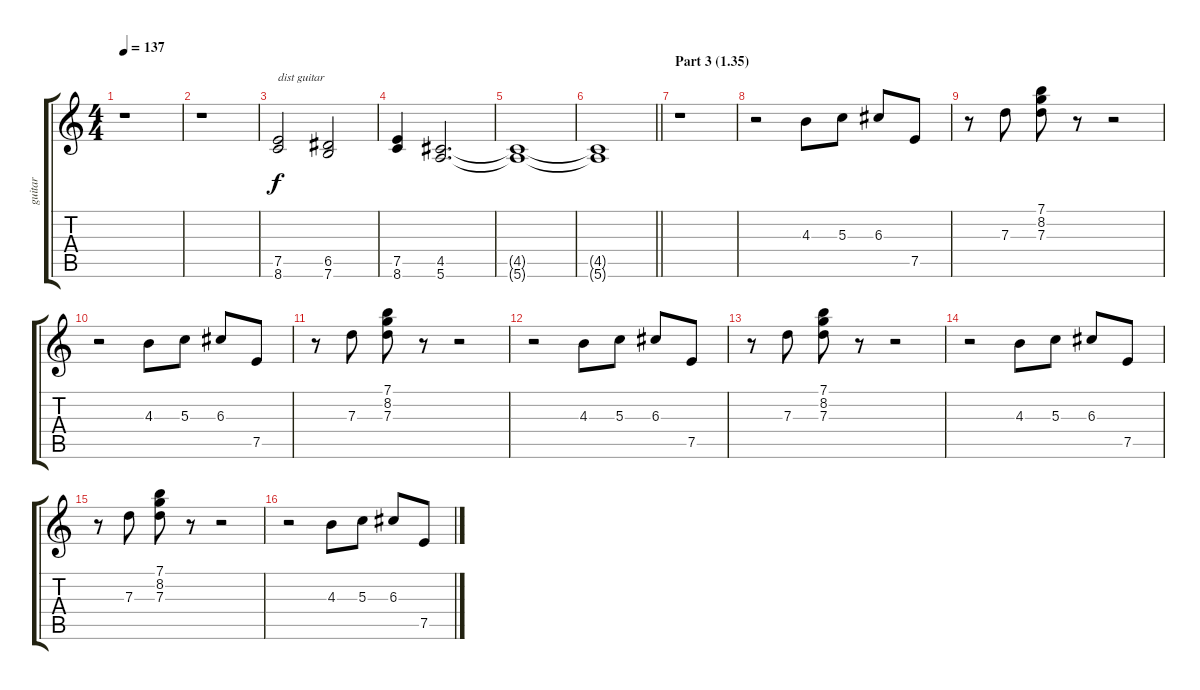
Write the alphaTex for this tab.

\track ("guitar" "guitar") {instrument distortionguitar}
\staff {score tabs}
\tuning (E4 B3 G3 D3 A2 E2) {hide}
\ts (4 4)
\tempo 137
\clef g2
\ks c
r.1{dy f} |
r.1 |
(7.5 8.6).2{txt "dist guitar" instrument distortionguitar} (6.5 7.6).2 |
(7.5 8.6).4 (4.5 5.6).2{d} |
(4.5{t} 5.6{t}).1 |
\barLineRight lightlight
(4.5{t} 5.6{t}).1 |
\section ("" "Part 3 (1.35)")
r.1 |
r.2 4.3.8 5.3.8 6.3.8 7.5.8 |
r.8 7.3.8 (7.1 8.2 7.3).8 r.8 r.2 |
r.2 4.3.8 5.3.8 6.3.8 7.5.8 |
r.8 7.3.8 (7.1 8.2 7.3).8 r.8 r.2 |
r.2 4.3.8 5.3.8 6.3.8 7.5.8 |
r.8 7.3.8 (7.1 8.2 7.3).8 r.8 r.2 |
r.2 4.3.8 5.3.8 6.3.8 7.5.8 |
r.8 7.3.8 (7.1 8.2 7.3).8 r.8 r.2 |
r.2 4.3.8 5.3.8 6.3.8 7.5.8
